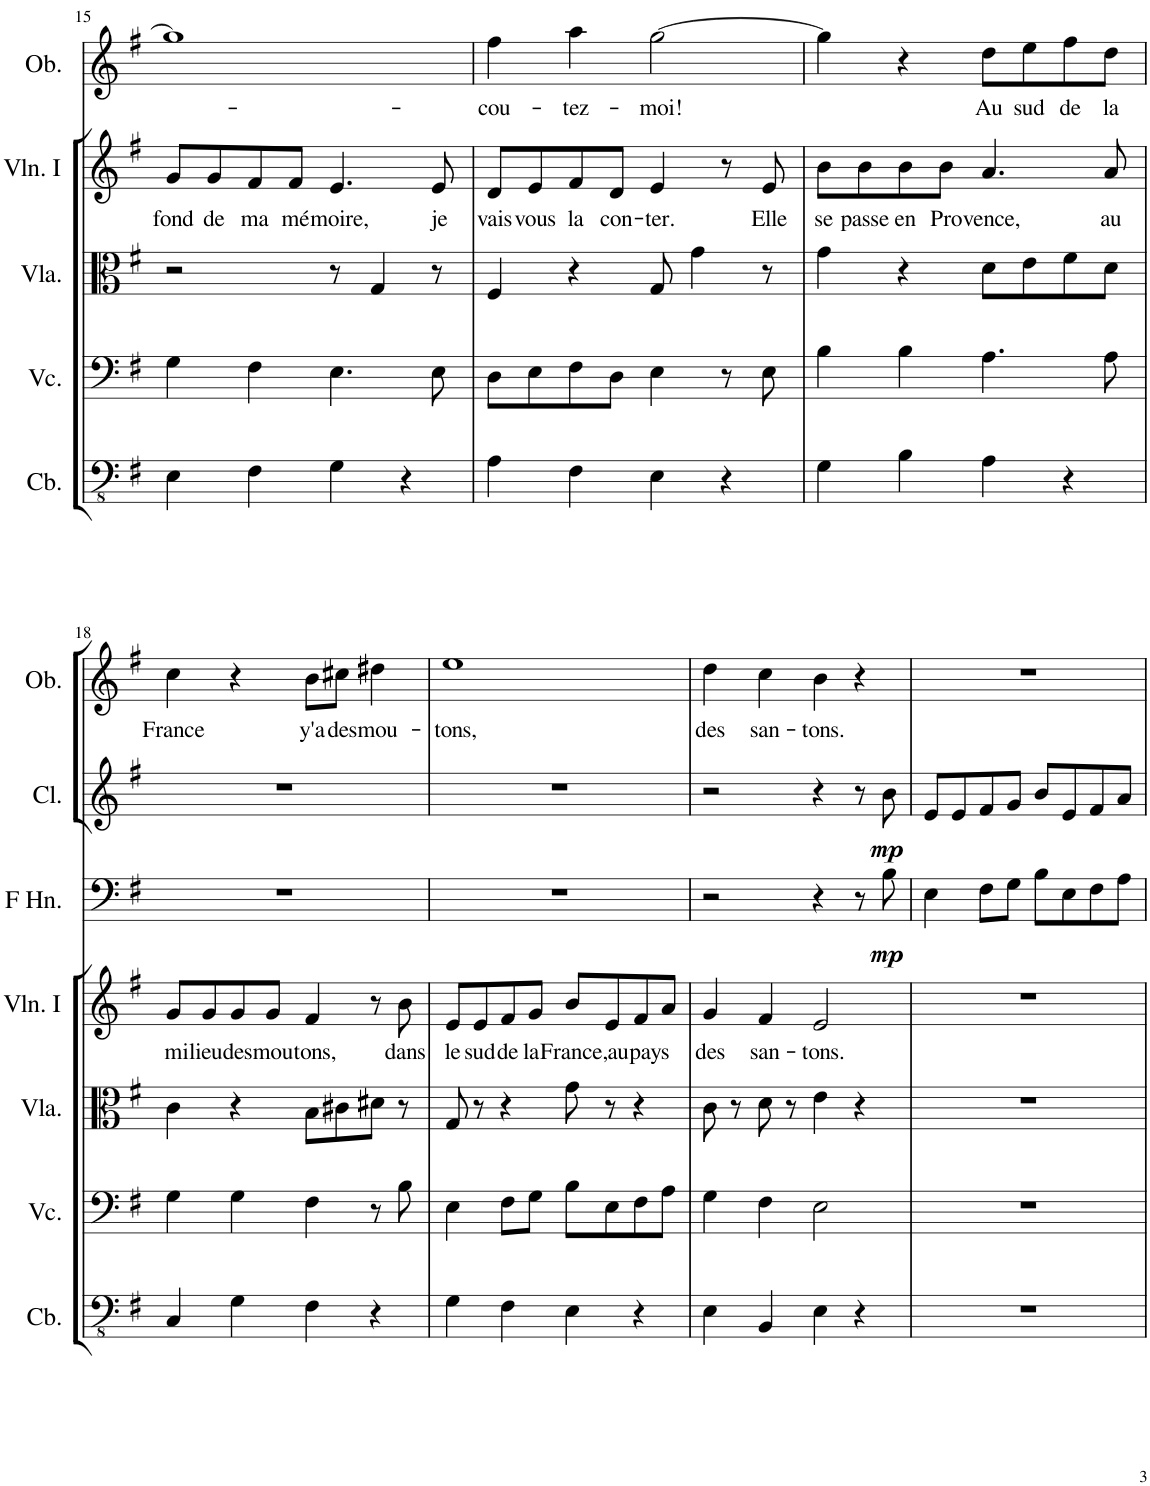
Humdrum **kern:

**kern	**kern	**kern	**kern	**text	**kern	**dynam	**kern	**dynam	**kern	**text
*part7	*part6	*part5	*part4	*part4	*part3	*part3	*part2	*part2	*part1	*part1
*staff7	*staff6	*staff5	*staff4	*staff4	*staff3	*staff3	*staff2	*staff2	*staff1	*staff1
*I"Contrabasses	*I"Violoncellos	*I"Violas	*I"Violins I	*	*I"Horns in F	*	*I"Clarinets in Bb	*	*I"Oboes	*
*I'Cb.	*I'Vc.	*I'Vla.	*I'Vln. I	*	*	*	*I'Cl.	*	*I'Ob.	*
!!LO:PB:g=z
*clefFv4	*clefF4	*clefC3	*clefG2	*	*clefF4	*	*clefG2	*	*clefG2	*
*ITrd7c12	*	*	*	*	*ITrd4c7	*	*ITrd1c2	*	*	*
*k[f#]	*k[f#]	*k[f#]	*k[f#]	*	*k[f#]	*	*k[f#]	*	*k[f#]	*
*M4/4	*M4/4	*M4/4	*M4/4	*	*M4/4	*	*M4/4	*	*M4/4	*
=15	=15	=15	=15	=15	=15	=15	=15	=15	=15	=15
!	!	!	!	!LO:LY:b	!	!	!	!	!	!
4EE\	4G\	2r	8g/L	fond	1r	.	1r	.	1gg]	.
!	!	!	!	!LO:LY:b	!	!	!	!	!	!
.	.	.	8g/	de	.	.	.	.	.	.
!	!	!	!	!LO:LY:b	!	!	!	!	!	!
4FF#\	4F#\	.	8f#/	ma	.	.	.	.	.	.
!	!	!	!	!LO:LY:b	!	!	!	!	!	!
.	.	.	8f#/J	mé-	.	.	.	.	.	.
!	!	!	!	!LO:LY:b	!	!	!	!	!	!
4GG\	4.E\	8r	4.e/	-moire,	.	.	.	.	.	.
.	.	4G/	.	.	.	.	.	.	.	.
4r	.	.	.	.	.	.	.	.	.	.
!	!	!	!	!LO:LY:b	!	!	!	!	!	!
.	8E\	8r	8e/	je	.	.	.	.	.	.
=16	=16	=16	=16	=16	=16	=16	=16	=16	=16	=16
!	!	!	!	!LO:LY:b	!	!	!	!	!	!LO:LY:b
4AA\	8D\L	4F#/	8d/L	vais	1r	.	1r	.	4ff#\	-cou-
!	!	!	!	!LO:LY:b	!	!	!	!	!	!
.	8E\	.	8e/	vous	.	.	.	.	.	.
!	!	!	!	!LO:LY:b	!	!	!	!	!	!LO:LY:b
4FF#\	8F#\	4r	8f#/	la	.	.	.	.	4aa\	-tez-
!	!	!	!	!LO:LY:b	!	!	!	!	!	!
.	8D\J	.	8d/J	con-	.	.	.	.	.	.
!	!	!	!	!LO:LY:b	!	!	!	!	!	!LO:LY:b
4EE\	4E\	8G/	4e/	-ter.	.	.	.	.	[2gg\	-moi!
.	.	4g\	.	.	.	.	.	.	.	.
4r	8r	.	8r	.	.	.	.	.	.	.
!	!	!	!	!LO:LY:b	!	!	!	!	!	!
.	8E\	8r	8e/	Elle	.	.	.	.	.	.
=17	=17	=17	=17	=17	=17	=17	=17	=17	=17	=17
!	!	!	!	!LO:LY:b	!	!	!	!	!	!
4GG\	4B\	4g\	8b\L	se	1r	.	1r	.	4gg\]	.
!	!	!	!	!LO:LY:b	!	!	!	!	!	!
.	.	.	8b\	passe	.	.	.	.	.	.
!	!	!	!	!LO:LY:b	!	!	!	!	!	!
4BB\	4B\	4r	8b\	en	.	.	.	.	4r	.
!	!	!	!	!LO:LY:b	!	!	!	!	!	!
.	.	.	8b\J	Pro-	.	.	.	.	.	.
!	!	!	!	!LO:LY:b	!	!	!	!	!	!LO:LY:b
4AA\	4.A\	8d\L	4.a/	-vence,	.	.	.	.	8dd\L	Au
!	!	!	!	!	!	!	!	!	!	!LO:LY:b
.	.	8e\	.	.	.	.	.	.	8ee\	sud
!	!	!	!	!	!	!	!	!	!	!LO:LY:b
4r	.	8f#\	.	.	.	.	.	.	8ff#\	de
!	!	!	!	!LO:LY:b	!	!	!	!	!	!LO:LY:b
.	8A\	8d\J	8a/	au	.	.	.	.	8dd\J	la
!!LO:LB:g=z
=18	=18	=18	=18	=18	=18	=18	=18	=18	=18	=18
!	!	!	!	!LO:LY:b	!	!	!	!	!	!LO:LY:b
4CC/	4G\	4c\	8g/L	mi-	1r	.	1r	.	4cc\	France
!	!	!	!	!LO:LY:b	!	!	!	!	!	!
.	.	.	8g/	-lieu	.	.	.	.	.	.
!	!	!	!	!LO:LY:b	!	!	!	!	!	!
4GG\	4G\	4r	8g/	des	.	.	.	.	4r	.
!	!	!	!	!LO:LY:b	!	!	!	!	!	!
.	.	.	8g/J	mou-	.	.	.	.	.	.
!	!	!	!	!LO:LY:b	!	!	!	!	!	!LO:LY:b
4FF#\	4F#\	8B\L	4f#/	-tons,	.	.	.	.	8b\L	y'a
!	!	!	!	!	!	!	!	!	!	!LO:LY:b
.	.	8c#X\	.	.	.	.	.	.	8cc#X\J	des
!	!	!	!	!	!	!	!	!	!	!LO:LY:b
4r	8r	8d#X\J	8r	.	.	.	.	.	4dd#X\	mou-
!	!	!	!	!LO:LY:b	!	!	!	!	!	!
.	8B\	8r	8b\	dans	.	.	.	.	.	.
=19	=19	=19	=19	=19	=19	=19	=19	=19	=19	=19
!	!	!	!	!LO:LY:b	!	!	!	!	!	!LO:LY:b
4GG\	4E\	8G/	8e/L	le	1r	.	1r	.	1ee	-tons,
!	!	!	!	!LO:LY:b	!	!	!	!	!	!
.	.	8r	8e/	sud	.	.	.	.	.	.
!	!	!	!	!LO:LY:b	!	!	!	!	!	!
4FF#\	8F#\L	4r	8f#/	de	.	.	.	.	.	.
!	!	!	!	!LO:LY:b	!	!	!	!	!	!
.	8G\J	.	8g/J	la	.	.	.	.	.	.
!	!	!	!	!LO:LY:b	!	!	!	!	!	!
4EE\	8B\L	8g\	8b/L	France,	.	.	.	.	.	.
!	!	!	!	!LO:LY:b	!	!	!	!	!	!
.	8E\	8r	8e/	au	.	.	.	.	.	.
!	!	!	!	!LO:LY:b	!	!	!	!	!	!
4r	8F#\	4r	8f#/	pays	.	.	.	.	.	.
.	8A\J	.	8a/J	.	.	.	.	.	.	.
=20	=20	=20	=20	=20	=20	=20	=20	=20	=20	=20
!	!	!	!	!LO:LY:b	!	!	!	!	!	!LO:LY:b
4EE\	4G\	8c\	4g/	des	2r	.	2r	.	4dd\	des
.	.	8r	.	.	.	.	.	.	.	.
!	!	!	!	!LO:LY:b	!	!	!	!	!	!LO:LY:b
4BBB/	4F#\	8d\	4f#/	san-	.	.	.	.	4cc\	san-
.	.	8r	.	.	.	.	.	.	.	.
!	!	!	!	!LO:LY:b	!	!	!	!	!	!LO:LY:b
4EE\	2E\	4e\	2e/	-tons.	4r	.	4r	.	4b\	-tons.
4r	.	4r	.	.	8r	.	8r	.	4r	.
!	!	!	!	!	!	!LO:DY:b	!	!LO:DY:b	!	!
.	.	.	.	.	8B\	mp	8b\	mp	.	.
=21	=21	=21	=21	=21	=21	=21	=21	=21	=21	=21
1r	1r	1r	1r	.	4E\	.	8e/L	.	1r	.
.	.	.	.	.	.	.	8e/	.	.	.
.	.	.	.	.	8F#\L	.	8f#/	.	.	.
.	.	.	.	.	8G\J	.	8g/J	.	.	.
.	.	.	.	.	8B\L	.	8b/L	.	.	.
.	.	.	.	.	8E\	.	8e/	.	.	.
.	.	.	.	.	8F#\	.	8f#/	.	.	.
.	.	.	.	.	8A\J	.	8a/J	.	.	.
=	=	=	=	=	=	=	=	=	=	=
*-	*-	*-	*-	*-	*-	*-	*-	*-	*-	*-
